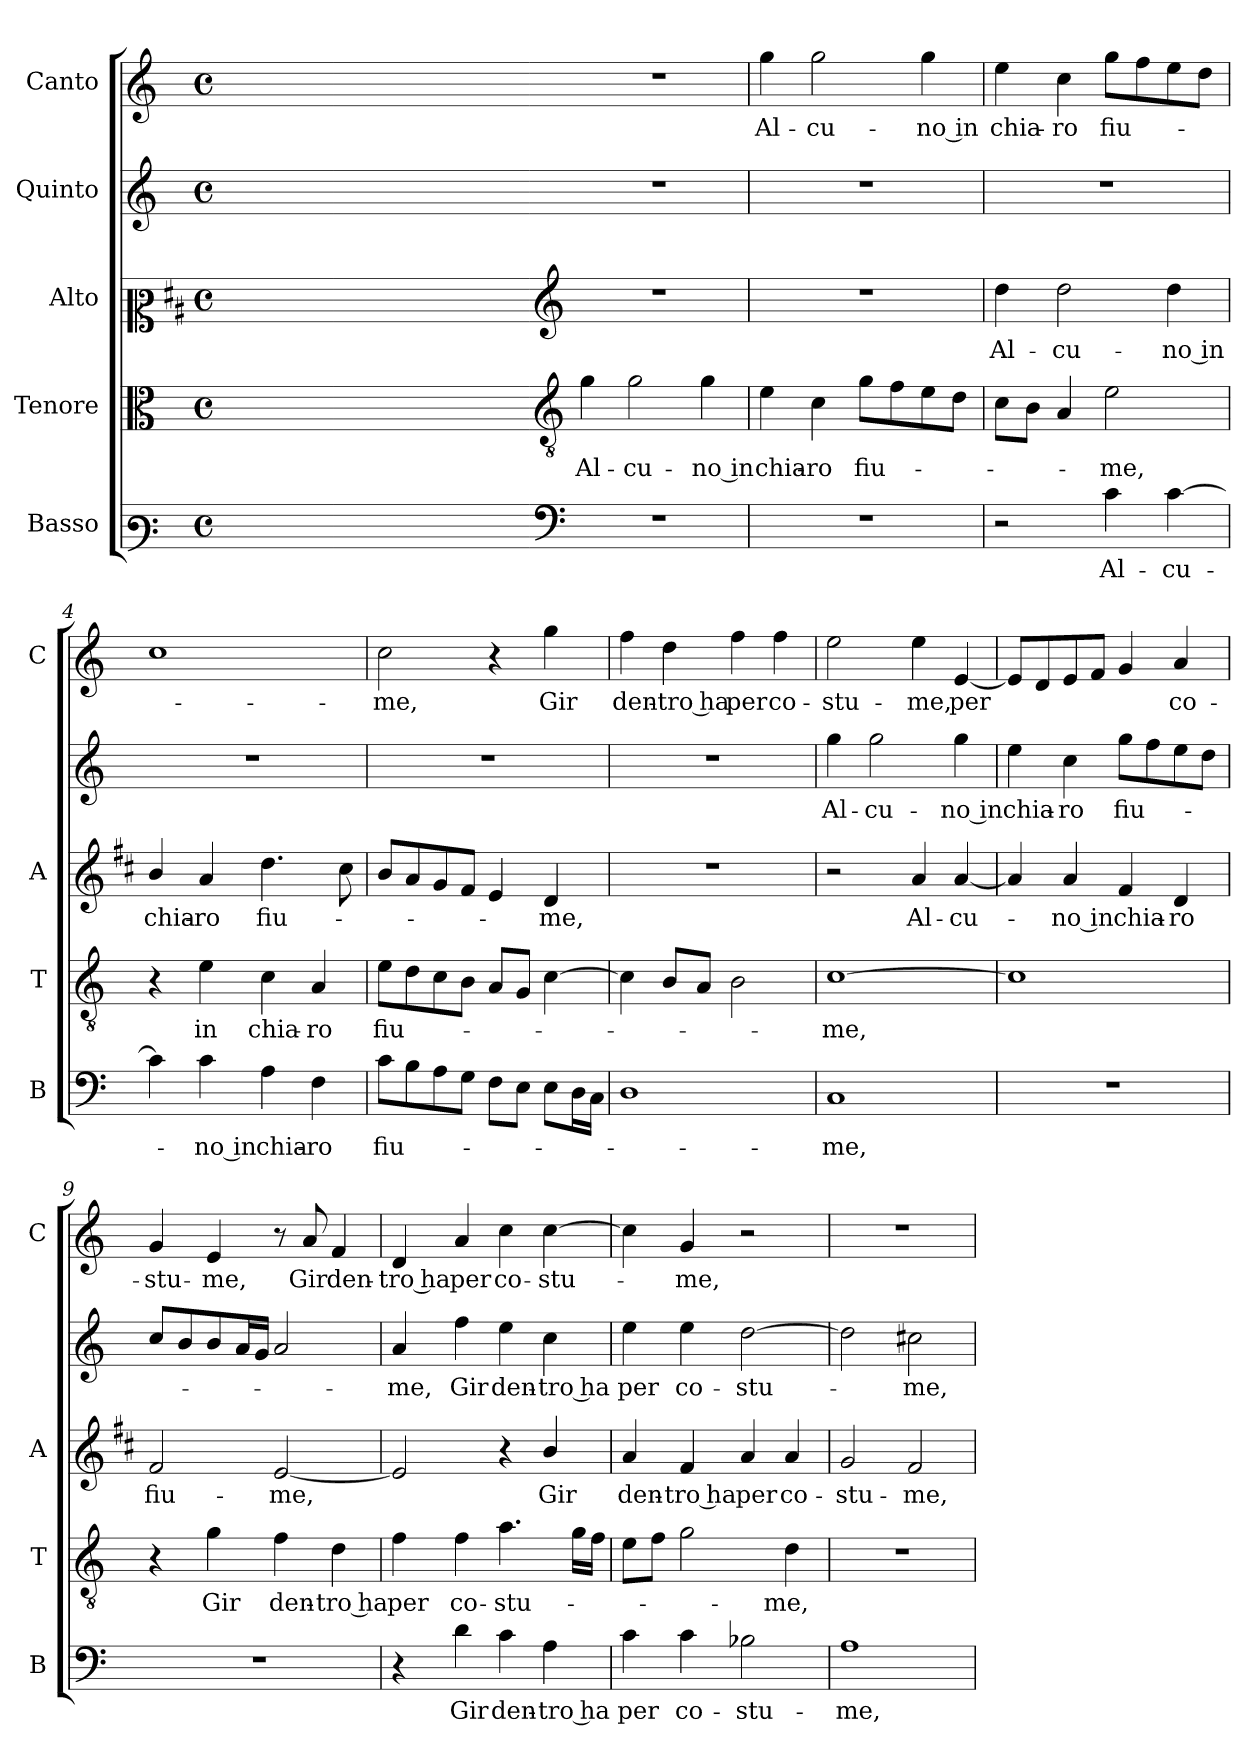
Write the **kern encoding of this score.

**kern	**text	**kern	**text	**kern	**text	**kern	**text	**kern	**text
*part5	*part5	*part4	*part4	*part3	*part3	*part2	*part2	*part1	*part1
*staff5	*staff5	*staff4	*staff4	*staff3	*staff3	*staff2	*staff2	*staff1	*staff1
*I"Basso	*	*I"Tenore	*	*I"Alto	*	*I"Quinto	*	*I"Canto	*
*I'B	*	*I'T	*	*I'A	*	*	*	*I'C	*
*clefF3	*	*clefC3	*	*clefC2	*	*clefG2	*	*clefG2	*
*	*	*	*	*ITrd1c2	*	*	*	*	*
*k[]	*	*k[]	*	*k[]	*	*k[]	*	*k[]	*
*C:	*	*C:	*	*C:	*	*C:	*	*C:	*
*M4/4	*	*M4/4	*	*M4/4	*	*M4/4	*	*M4/4	*
*met(c)	*	*met(c)	*	*met(c)	*	*met(c)	*	*met(c)	*
=	=	=	=	=	=	=	=	=	=
1ryy	.	1ryy	.	1ryy	.	1ryy	.	1ryy	.
=1X-	=1X-	=1X-	=1X-	=1X-	=1X-	=1X-	=1X-	=1X-	=1X-
4ryy	.	4ryy	.	4ryy	.	4ryy	.	4ryy	.
4ryy	.	4ryy	.	4ryy	.	4ryy	.	4ryy	.
4ryy	.	4ryy	.	4ryy	.	4ryy	.	4ryy	.
4ryy	.	4ryy	.	4ryy	.	4ryy	.	4ryy	.
=1-	=1-	=1-	=1-	=1-	=1-	=1-	=1-	=1-	=1-
*clefF4	*	*clefGv2	*	*clefG2	*	*	*	*	*
!	!	!	!LO:LY:b	!	!	!	!	!	!
1r	.	4g\	Al-	1r	.	1r	.	1r	.
!	!	!	!LO:LY:b	!	!	!	!	!	!
.	.	2g\	-cu-	.	.	.	.	.	.
!	!	!	!LO:LY:b	!	!	!	!	!	!
.	.	4g\	-no in	.	.	.	.	.	.
=2	=2	=2	=2	=2	=2	=2	=2	=2	=2
!	!	!	!LO:LY:b	!	!	!	!	!	!LO:LY:b
1r	.	4e\	chia-	1r	.	1r	.	4gg\	Al-
!	!	!	!LO:LY:b	!	!	!	!	!	!LO:LY:b
.	.	4c\	-ro	.	.	.	.	2gg\	-cu-
!	!	!	!LO:LY:b	!	!	!	!	!	!
.	.	8g\L	fiu-	.	.	.	.	.	.
.	.	8f\	.	.	.	.	.	.	.
!	!	!	!	!	!	!	!	!	!LO:LY:b
.	.	8e\	.	.	.	.	.	4gg\	-no in
.	.	8d\J	.	.	.	.	.	.	.
=3	=3	=3	=3	=3	=3	=3	=3	=3	=3
!	!	!	!	!	!LO:LY:b	!	!	!	!LO:LY:b
2r	.	8c\L	.	4cc\	Al-	1r	.	4ee\	chia-
.	.	8B\J	.	.	.	.	.	.	.
!	!	!	!	!	!LO:LY:b	!	!	!	!LO:LY:b
.	.	4A/	.	2cc\	-cu-	.	.	4cc\	-ro
!	!LO:LY:b	!	!LO:LY:b	!	!	!	!	!	!LO:LY:b
4c\	Al-	2e\	-me,	.	.	.	.	8gg\L	fiu-
.	.	.	.	.	.	.	.	8ff\	.
!	!LO:LY:b	!	!	!	!LO:LY:b	!	!	!	!
[4c\	-cu-	.	.	4cc\	-no in	.	.	8ee\	.
.	.	.	.	.	.	.	.	8dd\J	.
=4	=4	=4	=4	=4	=4	=4	=4	=4	=4
!	!	!	!	!	!LO:LY:b	!	!	!	!
4c\]	.	4r	.	4a/	chia-	1r	.	1cc	.
!	!LO:LY:b	!	!LO:LY:b	!	!LO:LY:b	!	!	!	!
4c\	-no in	4e\	in	4g/	-ro	.	.	.	.
!	!LO:LY:b	!	!LO:LY:b	!	!LO:LY:b	!	!	!	!
4A\	chia-	4c\	chia-	4.cc\	fiu-	.	.	.	.
!	!LO:LY:b	!	!LO:LY:b	!	!	!	!	!	!
4F\	-ro	4A/	-ro	.	.	.	.	.	.
.	.	.	.	8b\	.	.	.	.	.
=5	=5	=5	=5	=5	=5	=5	=5	=5	=5
!	!LO:LY:b	!	!LO:LY:b	!	!	!	!	!	!LO:LY:b
8c\L	fiu-	8e\L	fiu-	8a/L	.	1r	.	2cc\	-me,
8B\	.	8d\	.	8g/	.	.	.	.	.
8A\	.	8c\	.	8f/	.	.	.	.	.
8G\J	.	8B\J	.	8e/J	.	.	.	.	.
8F\L	.	8A/L	.	4d/	.	.	.	4r	.
8E\J	.	8G/J	.	.	.	.	.	.	.
!	!	!	!	!	!LO:LY:b	!	!	!	!LO:LY:b
8E\L	.	[4c\	.	4c/	-me,	.	.	4gg\	Gir
16D\L	.	.	.	.	.	.	.	.	.
16C\JJ	.	.	.	.	.	.	.	.	.
=6	=6	=6	=6	=6	=6	=6	=6	=6	=6
!	!	!	!	!	!	!	!	!	!LO:LY:b
1D	.	4c\]	.	1r	.	1r	.	4ff\	den-
!	!	!	!	!	!	!	!	!	!LO:LY:b
.	.	8B/L	.	.	.	.	.	4dd\	-tro ha
.	.	8A/J	.	.	.	.	.	.	.
!	!	!	!	!	!	!	!	!	!LO:LY:b
.	.	2B\	.	.	.	.	.	4ff\	per
!	!	!	!	!	!	!	!	!	!LO:LY:b
.	.	.	.	.	.	.	.	4ff\	co-
!!LO:LB:g=z
=7	=7	=7	=7	=7	=7	=7	=7	=7	=7
!	!LO:LY:b	!	!LO:LY:b	!	!	!	!LO:LY:b	!	!LO:LY:b
1C	-me,	[1c	-me,	2r	.	4gg\	Al-	2ee\	-stu-
!	!	!	!	!	!	!	!LO:LY:b	!	!
.	.	.	.	.	.	2gg\	-cu-	.	.
!	!	!	!	!	!LO:LY:b	!	!	!	!LO:LY:b
.	.	.	.	4g/	Al-	.	.	4ee\	-me,
!	!	!	!	!	!LO:LY:b	!	!LO:LY:b	!	!LO:LY:b
.	.	.	.	[4g/	-cu-	4gg\	-no in	[4e/	per
=8	=8	=8	=8	=8	=8	=8	=8	=8	=8
!	!	!	!	!	!	!	!LO:LY:b	!	!
1r	.	1c]	.	4g/]	.	4ee\	chia-	8e/L]	.
.	.	.	.	.	.	.	.	8d/	.
!	!	!	!	!	!LO:LY:b	!	!LO:LY:b	!	!
.	.	.	.	4g/	-no in	4cc\	-ro	8e/	.
.	.	.	.	.	.	.	.	8f/J	.
!	!	!	!	!	!LO:LY:b	!	!LO:LY:b	!	!
.	.	.	.	4e/	chia-	8gg\L	fiu-	4g/	.
.	.	.	.	.	.	8ff\	.	.	.
!	!	!	!	!	!LO:LY:b	!	!	!	!LO:LY:b
.	.	.	.	4c/	-ro	8ee\	.	4a/	co-
.	.	.	.	.	.	8dd\J	.	.	.
=9	=9	=9	=9	=9	=9	=9	=9	=9	=9
!	!	!	!	!	!LO:LY:b	!	!	!	!LO:LY:b
1r	.	4r	.	2e/	fiu-	8cc/L	.	4g/	-stu-
.	.	.	.	.	.	8b/	.	.	.
!	!	!	!LO:LY:b	!	!	!	!	!	!LO:LY:b
.	.	4g\	Gir	.	.	8b/	.	4e/	-me,
.	.	.	.	.	.	16a/L	.	.	.
.	.	.	.	.	.	16g/JJ	.	.	.
!	!	!	!LO:LY:b	!	!LO:LY:b	!	!	!	!
.	.	4f\	den-	[2d/	-me,	2a/	.	8r	.
!	!	!	!	!	!	!	!	!	!LO:LY:b
.	.	.	.	.	.	.	.	8a/	Gir
!	!	!	!LO:LY:b	!	!	!	!	!	!LO:LY:b
.	.	4d\	-tro ha	.	.	.	.	4f/	den-
=10	=10	=10	=10	=10	=10	=10	=10	=10	=10
!	!	!	!LO:LY:b	!	!	!	!LO:LY:b	!	!LO:LY:b
4r	.	4f\	per	2d/]	.	4a/	-me,	4d/	-tro ha
!	!LO:LY:b	!	!LO:LY:b	!	!	!	!LO:LY:b	!	!LO:LY:b
4d\	Gir	4f\	co-	.	.	4ff\	Gir	4a/	per
!	!LO:LY:b	!	!LO:LY:b	!	!	!	!LO:LY:b	!	!LO:LY:b
4c\	den-	4.a\	-stu-	4r	.	4ee\	den-	4cc\	co-
!	!LO:LY:b	!	!	!	!LO:LY:b	!	!LO:LY:b	!	!LO:LY:b
4A\	-tro ha	.	.	4a/	Gir	4cc\	-tro ha	[4cc\	-stu-
.	.	16g\LL	.	.	.	.	.	.	.
.	.	16f\JJ	.	.	.	.	.	.	.
=11	=11	=11	=11	=11	=11	=11	=11	=11	=11
!	!LO:LY:b	!	!	!	!LO:LY:b	!	!LO:LY:b	!	!
4c\	per	8e\L	.	4g/	den-	4ee\	per	4cc\]	.
.	.	8f\J	.	.	.	.	.	.	.
!	!LO:LY:b	!	!	!	!LO:LY:b	!	!LO:LY:b	!	!LO:LY:b
4c\	co-	2g\	.	4e/	-tro ha	4ee\	co-	4g/	-me,
!	!LO:LY:b	!	!	!	!LO:LY:b	!	!LO:LY:b	!	!
2B-X\	-stu-	.	.	4g/	per	[2dd\	-stu-	2r	.
!	!	!	!LO:LY:b	!	!LO:LY:b	!	!	!	!
.	.	4d\	-me,	4g/	co-	.	.	.	.
=12	=12	=12	=12	=12	=12	=12	=12	=12	=12
!	!LO:LY:b	!	!	!	!LO:LY:b	!	!	!	!
1A	-me,	1r	.	2f/	-stu-	2dd\]	.	1r	.
!	!	!	!	!	!LO:LY:b	!	!LO:LY:b	!	!
.	.	.	.	2e/	-me,	2cc#X\	-me,	.	.
=	=	=	=	=	=	=	=	=	=
*-	*-	*-	*-	*-	*-	*-	*-	*-	*-
